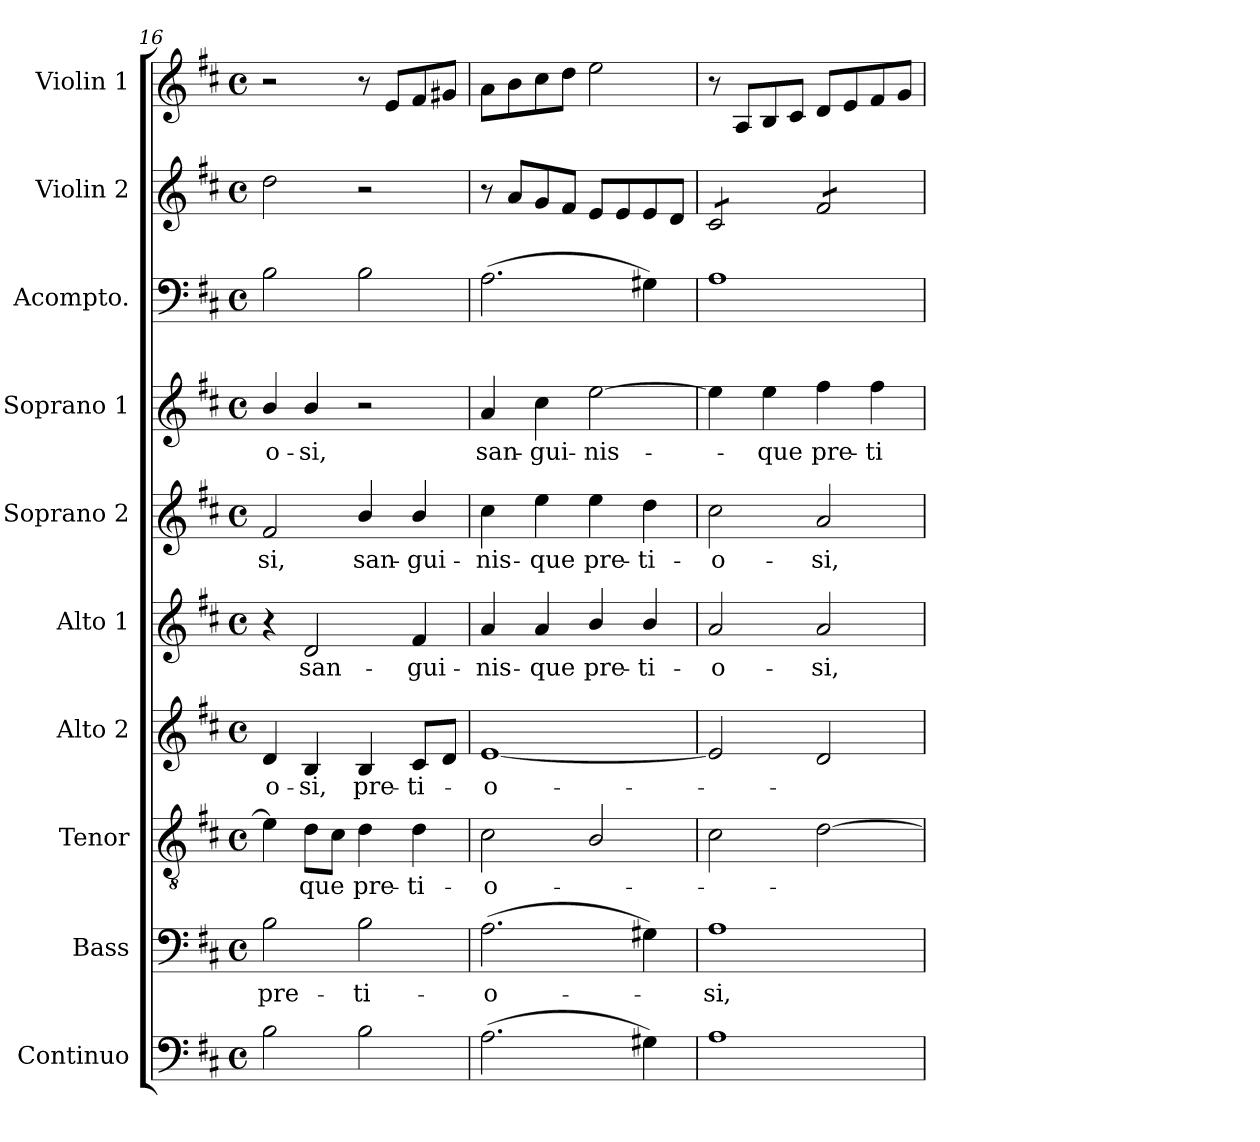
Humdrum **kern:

**kern	**kern	**text	**kern	**text	**kern	**text	**kern	**text	**kern	**text	**kern	**text	**kern	**kern	**kern
*part10	*part9	*part9	*part8	*part8	*part7	*part7	*part6	*part6	*part5	*part5	*part4	*part4	*part3	*part2	*part1
*staff10	*staff9	*staff9	*staff8	*staff8	*staff7	*staff7	*staff6	*staff6	*staff5	*staff5	*staff4	*staff4	*staff3	*staff2	*staff1
*I"Continuo	*I"Bass	*	*I"Tenor	*	*I"Alto 2	*	*I"Alto 1	*	*I"Soprano 2	*	*I"Soprano 1	*	*I"Acompto.	*I"Violin 2	*I"Violin 1
*I'Cont.	*I'B.	*	*I'T.	*	*I'A2.	*	*I'A1.	*	*I'S2.	*	*I'S1.	*	*I'Ac.	*I'Vln. 2	*I'Vln. 1
*clefF4	*clefF4	*	*clefGv2	*	*clefG2	*	*clefG2	*	*clefG2	*	*clefG2	*	*clefF4	*clefG2	*clefG2
*	*	*	*ITrd7c12	*	*	*	*	*	*	*	*	*	*	*	*
*k[f#c#]	*k[f#c#]	*	*k[f#c#]	*	*k[f#c#]	*	*k[f#c#]	*	*k[f#c#]	*	*k[f#c#]	*	*k[f#c#]	*k[f#c#]	*k[f#c#]
*D:	*D:	*	*D:	*	*D:	*	*D:	*	*D:	*	*D:	*	*D:	*D:	*D:
*M4/4	*M4/4	*	*M4/4	*	*M4/4	*	*M4/4	*	*M4/4	*	*M4/4	*	*M4/4	*M4/4	*M4/4
*met(c)	*met(c)	*	*met(c)	*	*met(c)	*	*met(c)	*	*met(c)	*	*met(c)	*	*met(c)	*met(c)	*met(c)
=16	=16	=16	=16	=16	=16	=16	=16	=16	=16	=16	=16	=16	=16	=16	=16
!	!	!LO:LY:b:color=#000000	!	!	!	!	!	!	!	!	!	!	!	!	!
!	!	!	!	!	!	!LO:LY:b:color=#000000	!	!	!	!	!	!	!	!	!
!	!	!	!	!	!	!	!	!	!	!LO:LY:b:color=#000000	!	!	!	!	!
!	!	!	!	!	!	!	!	!	!	!	!	!LO:LY:b:color=#000000	!	!	!
2Bi\	2Bi\	pre-	4Ei\]	.	4di/	-o-	4r	.	2f#i/	-si,	4bi/	-o-	2Bi\	2ddi\	2r
!	!	!	!	!LO:LY:b:color=#000000	!	!	!	!	!	!	!	!	!	!	!
!	!	!	!	!	!	!LO:LY:b:color=#000000	!	!	!	!	!	!	!	!	!
!	!	!	!	!	!	!	!	!LO:LY:b:color=#000000	!	!	!	!	!	!	!
!	!	!	!	!	!	!	!	!	!	!	!	!LO:LY:b:color=#000000	!	!	!
.	.	.	8Di\L	-que	4Bi/	-si,	2di/	san-	.	.	4bi/	-si,	.	.	.
.	.	.	8C#i\J	.	.	.	.	.	.	.	.	.	.	.	.
!	!	!LO:LY:b:color=#000000	!	!	!	!	!	!	!	!	!	!	!	!	!
!	!	!	!	!LO:LY:b:color=#000000	!	!	!	!	!	!	!	!	!	!	!
!	!	!	!	!	!	!LO:LY:b:color=#000000	!	!	!	!	!	!	!	!	!
!	!	!	!	!	!	!	!	!	!	!LO:LY:b:color=#000000	!	!	!	!	!
2Bi\	2Bi\	-ti-	4Di\	pre-	4Bi/	pre-	.	.	4bi/	san-	2r	.	2Bi\	2r	8r
.	.	.	.	.	.	.	.	.	.	.	.	.	.	.	8ei/L
!	!	!	!	!LO:LY:b:color=#000000	!	!	!	!	!	!	!	!	!	!	!
!	!	!	!	!	!	!LO:LY:b:color=#000000	!	!	!	!	!	!	!	!	!
!	!	!	!	!	!	!	!	!LO:LY:b:color=#000000	!	!	!	!	!	!	!
!	!	!	!	!	!	!	!	!	!	!LO:LY:b:color=#000000	!	!	!	!	!
.	.	.	4Di\	-ti-	8c#i/L	-ti-	4f#i/	-gui-	4bi/	-gui-	.	.	.	.	8f#i/
.	.	.	.	.	8di/J	.	.	.	.	.	.	.	.	.	8g#Xi/J
=17	=17	=17	=17	=17	=17	=17	=17	=17	=17	=17	=17	=17	=17	=17	=17
!	!	!LO:LY:b:color=#000000	!	!	!	!	!	!	!	!	!	!	!	!	!
!	!	!	!	!LO:LY:b:color=#000000	!	!	!	!	!	!	!	!	!	!	!
!	!	!	!	!	!	!LO:LY:b:color=#000000	!	!	!	!	!	!	!	!	!
!	!	!	!	!	!	!	!	!LO:LY:b:color=#000000	!	!	!	!	!	!	!
!	!	!	!	!	!	!	!	!	!	!LO:LY:b:color=#000000	!	!	!	!	!
!	!	!	!	!	!	!	!	!	!	!	!	!LO:LY:b:color=#000000	!	!	!
(2.Ai\	(2.Ai\	-o-	2C#i\	-o-	[<1ei	-o-	4ai/	-nis-	4cc#i\	-nis-	4ai/	san-	(2.Ai\	8r	8ai\L
.	.	.	.	.	.	.	.	.	.	.	.	.	.	8ai/L	8bi\
!	!	!	!	!	!	!	!	!LO:LY:b:color=#000000	!	!	!	!	!	!	!
!	!	!	!	!	!	!	!	!	!	!LO:LY:b:color=#000000	!	!	!	!	!
!	!	!	!	!	!	!	!	!	!	!	!	!LO:LY:b:color=#000000	!	!	!
.	.	.	.	.	.	.	4ai/	-que	4eei\	-que	4cc#i\	-gui-	.	8gi/	8cc#i\
.	.	.	.	.	.	.	.	.	.	.	.	.	.	8f#i/J	8ddi\J
!	!	!	!	!	!	!	!	!LO:LY:b:color=#000000	!	!	!	!	!	!	!
!	!	!	!	!	!	!	!	!	!	!LO:LY:b:color=#000000	!	!	!	!	!
!	!	!	!	!	!	!	!	!	!	!	!	!LO:LY:b:color=#000000	!	!	!
.	.	.	2BBi/	.	.	.	4bi/	pre-	4eei\	pre-	[>2eei\	-nis-	.	8ei/L	2eei\
.	.	.	.	.	.	.	.	.	.	.	.	.	.	8ei/	.
!	!	!	!	!	!	!	!	!LO:LY:b:color=#000000	!	!	!	!	!	!	!
!	!	!	!	!	!	!	!	!	!	!LO:LY:b:color=#000000	!	!	!	!	!
4G#Xi\)	4G#Xi\)	.	.	.	.	.	4bi/	-ti-	4ddi\	-ti-	.	.	4G#Xi\)	8ei/	.
.	.	.	.	.	.	.	.	.	.	.	.	.	.	8di/J	.
=18	=18	=18	=18	=18	=18	=18	=18	=18	=18	=18	=18	=18	=18	=18	=18
!	!	!LO:LY:b:color=#000000	!	!	!	!	!	!	!	!	!	!	!	!	!
!	!	!	!	!	!	!	!	!LO:LY:b:color=#000000	!	!	!	!	!	!	!
!	!	!	!	!	!	!	!	!	!	!LO:LY:b:color=#000000	!	!	!	!	!
*	*	*	*	*	*	*	*	*	*	*	*	*	*	*tremolo	*
1Ai	1Ai	-si,	2C#i\	.	2ei/]	.	2ai/	-o-	2cc#i\	-o-	4eei\]	.	1Ai	8c#i/L	8r
.	.	.	.	.	.	.	.	.	.	.	.	.	.	8c#i/	8Ai/L
!	!	!	!	!	!	!	!	!	!	!	!	!LO:LY:b:color=#000000	!	!	!
.	.	.	.	.	.	.	.	.	.	.	4eei\	-que	.	8c#i/	8Bi/
.	.	.	.	.	.	.	.	.	.	.	.	.	.	8c#i/J	8c#i/J
!	!	!	!	!	!	!	!	!LO:LY:b:color=#000000	!	!	!	!	!	!	!
!	!	!	!	!	!	!	!	!	!	!LO:LY:b:color=#000000	!	!	!	!	!
!	!	!	!	!	!	!	!	!	!	!	!	!LO:LY:b:color=#000000	!	!	!
.	.	.	[>2Di\	.	2di/	.	2ai/	-si,	2ai/	-si,	4ff#i\	pre-	.	8f#i/L	8di/L
.	.	.	.	.	.	.	.	.	.	.	.	.	.	8f#i/	8ei/
!	!	!	!	!	!	!	!	!	!	!	!	!LO:LY:b:color=#000000	!	!	!
.	.	.	.	.	.	.	.	.	.	.	4ff#i\	-ti-	.	8f#i/	8f#i/
.	.	.	.	.	.	.	.	.	.	.	.	.	.	8f#i/J	8gi/J
*	*	*	*	*	*	*	*	*	*	*	*	*	*	*Xtremolo	*
=	=	=	=	=	=	=	=	=	=	=	=	=	=	=	=
*-	*-	*-	*-	*-	*-	*-	*-	*-	*-	*-	*-	*-	*-	*-	*-
